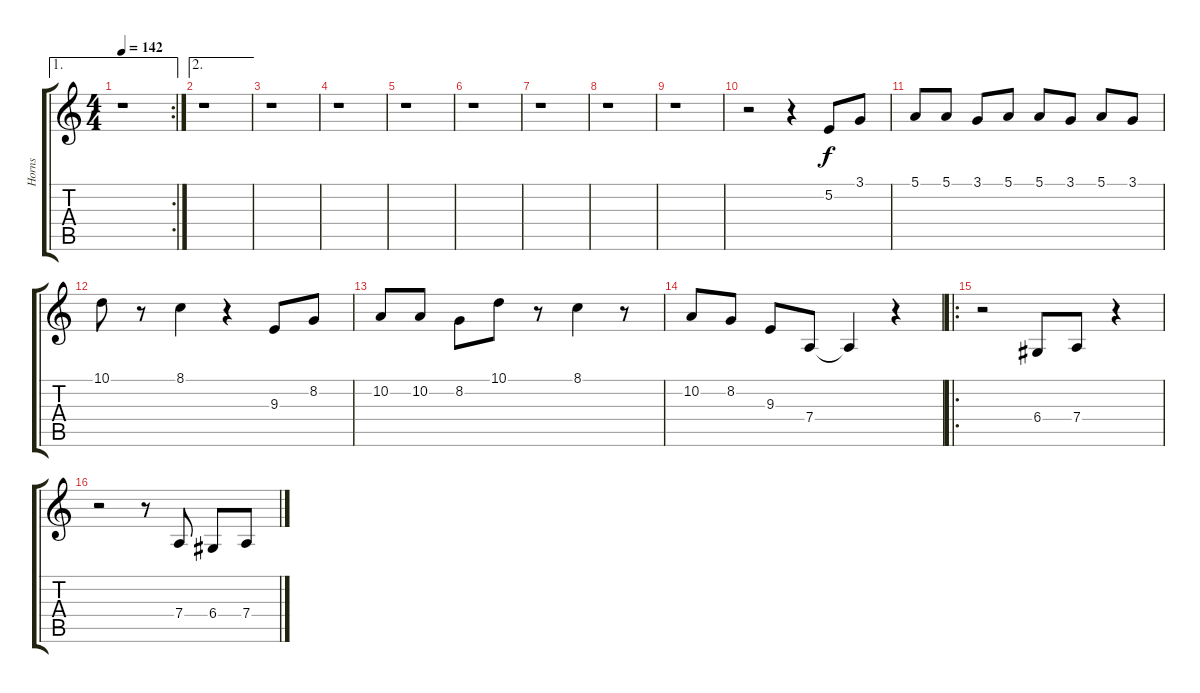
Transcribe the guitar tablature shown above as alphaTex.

\track ("Horns" "Horns") {instrument brasssection}
\staff {score tabs}
\tuning (E4 B3 G3 D3 A2 E2) {hide}
\ae 1
\rc 2
\ts (4 4)
\tempo 142
\clef g2
\ks c
r.1{dy f} |
\ae 2
r.1 |
r.1 |
r.1 |
r.1 |
r.1 |
r.1 |
r.1 |
r.1 |
r.2 r.4 5.2.8 3.1.8 |
5.1.8 5.1.8 3.1.8 5.1.8 5.1.8 3.1.8 5.1.8 3.1.8 |
10.1.8 r.8 8.1.4 r.4 9.3.8 8.2.8 |
10.2.8 10.2.8 8.2.8 10.1.8 r.8 8.1.4 r.8 |
10.2.8 8.2.8 9.3.8 7.4.8 7.4{t}.4 r.4 |
\ro
r.2 6.4.8 7.4.8 r.4 |
r.2 r.8 7.4.8 6.4.8 7.4.8
